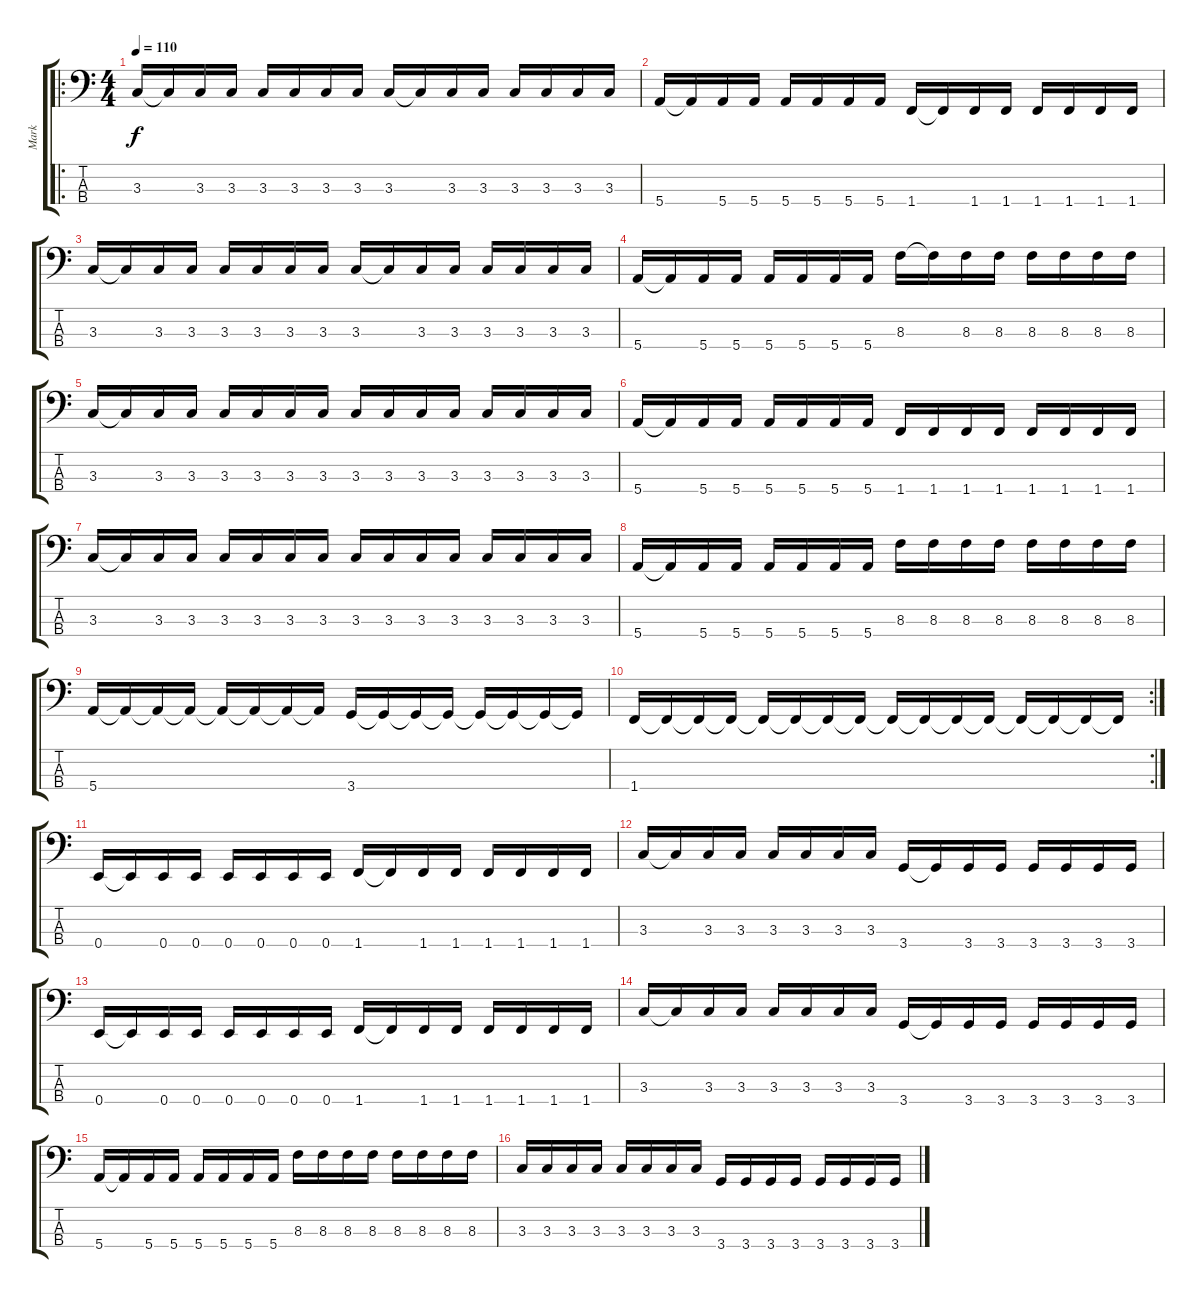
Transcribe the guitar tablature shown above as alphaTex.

\track ("Mark" "Mark") {instrument electricbassfinger}
\staff {score tabs}
\tuning (G2 D2 A1 E1) {hide}
\ro
\ts (4 4)
\tempo 110
\clef f4
\ks c
3.3.16{dy f} 3.3{t}.16 3.3.16 3.3.16 3.3.16 3.3.16 3.3.16 3.3.16 3.3.16 3.3{t}.16 3.3.16 3.3.16 3.3.16 3.3.16 3.3.16 3.3.16 |
5.4.16 5.4{t}.16 5.4.16 5.4.16 5.4.16 5.4.16 5.4.16 5.4.16 1.4.16 1.4{t}.16 1.4.16 1.4.16 1.4.16 1.4.16 1.4.16 1.4.16 |
3.3.16 3.3{t}.16 3.3.16 3.3.16 3.3.16 3.3.16 3.3.16 3.3.16 3.3.16 3.3{t}.16 3.3.16 3.3.16 3.3.16 3.3.16 3.3.16 3.3.16 |
5.4.16 5.4{t}.16 5.4.16 5.4.16 5.4.16 5.4.16 5.4.16 5.4.16 8.3.16 8.3{t}.16 8.3.16 8.3.16 8.3.16 8.3.16 8.3.16 8.3.16 |
3.3.16 3.3{t}.16 3.3.16 3.3.16 3.3.16 3.3.16 3.3.16 3.3.16 3.3.16 3.3.16 3.3.16 3.3.16 3.3.16 3.3.16 3.3.16 3.3.16 |
5.4.16 5.4{t}.16 5.4.16 5.4.16 5.4.16 5.4.16 5.4.16 5.4.16 1.4.16 1.4.16 1.4.16 1.4.16 1.4.16 1.4.16 1.4.16 1.4.16 |
3.3.16 3.3{t}.16 3.3.16 3.3.16 3.3.16 3.3.16 3.3.16 3.3.16 3.3.16 3.3.16 3.3.16 3.3.16 3.3.16 3.3.16 3.3.16 3.3.16 |
5.4.16 5.4{t}.16 5.4.16 5.4.16 5.4.16 5.4.16 5.4.16 5.4.16 8.3.16 8.3.16 8.3.16 8.3.16 8.3.16 8.3.16 8.3.16 8.3.16 |
5.4.16 5.4{t}.16 5.4{t}.16 5.4{t}.16 5.4{t}.16 5.4{t}.16 5.4{t}.16 5.4{t}.16 3.4.16 3.4{t}.16 3.4{t}.16 3.4{t}.16 3.4{t}.16 3.4{t}.16 3.4{t}.16 3.4{t}.16 |
\rc 2
1.4.16 1.4{t}.16 1.4{t}.16 1.4{t}.16 1.4{t}.16 1.4{t}.16 1.4{t}.16 1.4{t}.16 1.4{t}.16 1.4{t}.16 1.4{t}.16 1.4{t}.16 1.4{t}.16 1.4{t}.16 1.4{t}.16 1.4{t}.16 |
0.4.16 0.4{t}.16 0.4.16 0.4.16 0.4.16 0.4.16 0.4.16 0.4.16 1.4.16 1.4{t}.16 1.4.16 1.4.16 1.4.16 1.4.16 1.4.16 1.4.16 |
3.3.16 3.3{t}.16 3.3.16 3.3.16 3.3.16 3.3.16 3.3.16 3.3.16 3.4.16 3.4{t}.16 3.4.16 3.4.16 3.4.16 3.4.16 3.4.16 3.4.16 |
0.4.16 0.4{t}.16 0.4.16 0.4.16 0.4.16 0.4.16 0.4.16 0.4.16 1.4.16 1.4{t}.16 1.4.16 1.4.16 1.4.16 1.4.16 1.4.16 1.4.16 |
3.3.16 3.3{t}.16 3.3.16 3.3.16 3.3.16 3.3.16 3.3.16 3.3.16 3.4.16 3.4{t}.16 3.4.16 3.4.16 3.4.16 3.4.16 3.4.16 3.4.16 |
5.4.16 5.4{t}.16 5.4.16 5.4.16 5.4.16 5.4.16 5.4.16 5.4.16 8.3.16 8.3.16 8.3.16 8.3.16 8.3.16 8.3.16 8.3.16 8.3.16 |
3.3.16 3.3.16 3.3.16 3.3.16 3.3.16 3.3.16 3.3.16 3.3.16 3.4.16 3.4.16 3.4.16 3.4.16 3.4.16 3.4.16 3.4.16 3.4.16
